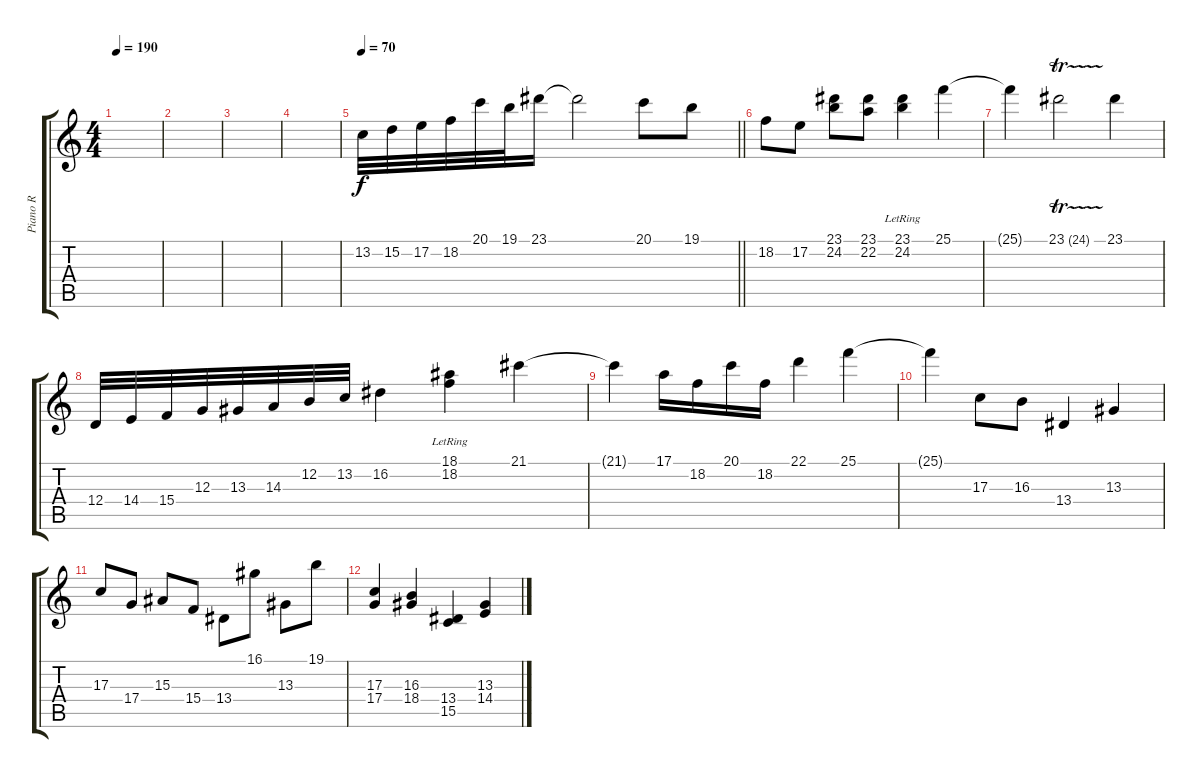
\track ("Piano R" "Piano R") {instrument acousticgrandpiano}
\staff {score tabs}
\tuning (E4 B3 G3 D3 A2 E2) {hide}
\ts (4 4)
\tempo 190
\clef g2
\ks c
|
|
|
|
\tempo 70
\barLineRight lightlight
13.2.32{volume 16} 15.2.32 17.2.32 18.2.32 20.1.32 19.1.32 23.1.16 23.1{t}.2 20.1.8 19.1.8 |
\section ("" "")
18.2.8 17.2.8 (23.1 24.2).8 (23.1 22.2).8 (23.1 24.2{lr}).4 25.1.4 |
25.1{t}.4 23.1{tr (24 32)}.2 23.1.4 |
12.4.32 14.4.32 15.4.32 12.3.32 13.3.32 14.3.32 12.2.32 13.2.32 16.2.4 (18.1 18.2{lr}).4 21.1.4 |
21.1{t}.4 17.1.16 18.2.16 20.1.16 18.2.16 22.1.4 25.1.4 |
25.1{t}.4 17.3.8 16.3.8 13.4.4 13.3.4 |
17.3.8 17.4.8 15.3.8 15.4.8 13.4.8 16.1.8 13.3.8 19.1.8 |
(17.3 17.4).4 (16.3 18.4).4 (13.4 15.5).4 (13.3 14.4).4
